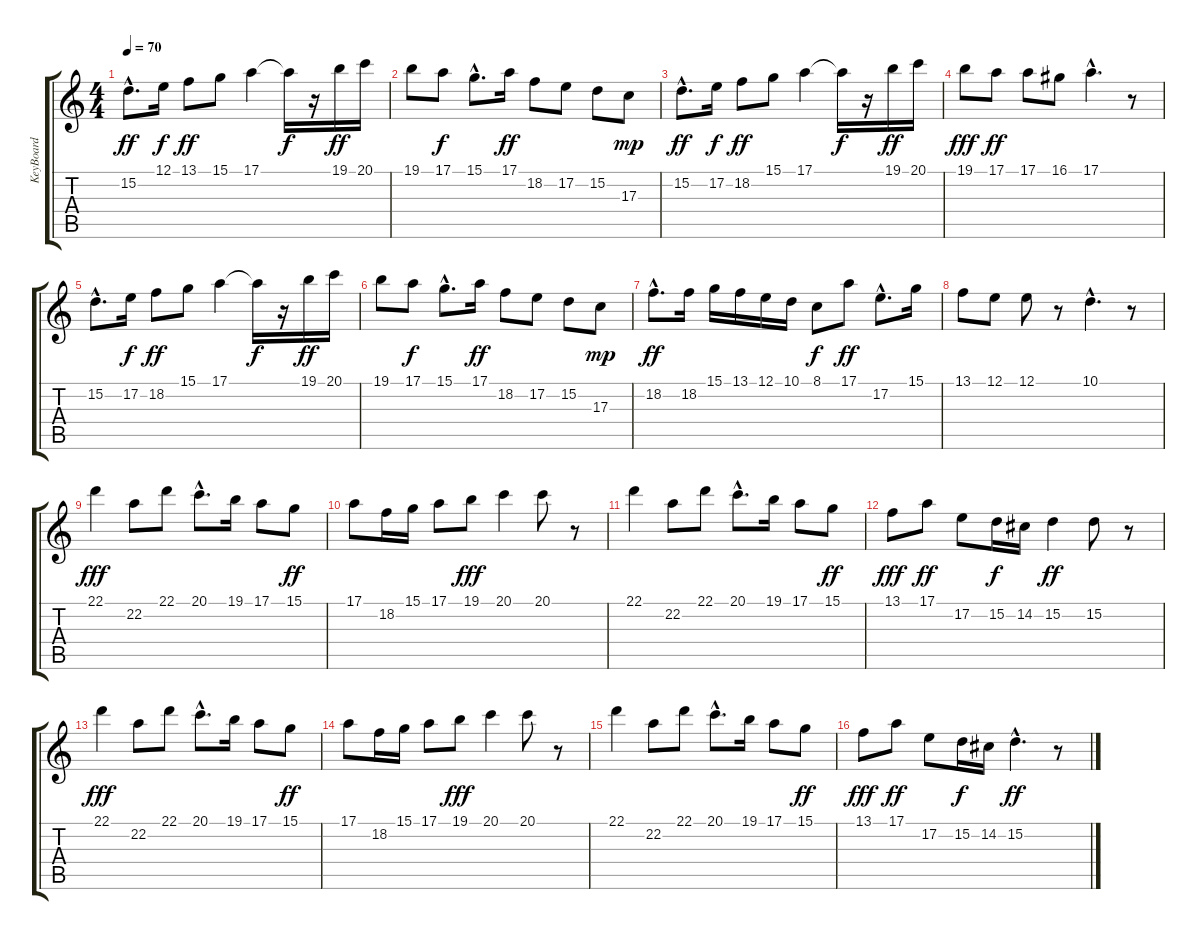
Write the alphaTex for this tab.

\track ("KeyBoard" "KeyBoard") {instrument recorder}
\staff {score tabs}
\tuning (E4 B3 G3 D3 A2 E2) {hide}
\ts (4 4)
\tempo 70
\clef g2
\ks c
15.2{hac}.8{d dy ff} 12.1.16{dy f} 13.1.8{dy ff} 15.1.8 17.1.4 17.1{t}.16{dy f} r.16 19.1.16{dy ff} 20.1.16 |
19.1.8 17.1.8{dy f} 15.1{hac}.8{d} 17.1.16{dy ff} 18.2.8 17.2.8 15.2.8 17.3.8{dy mp} |
15.2{hac}.8{d dy ff} 17.2.16{dy f} 18.2.8{dy ff} 15.1.8 17.1.4 17.1{t}.16{dy f} r.16 19.1.16{dy ff} 20.1.16 |
19.1.8{dy fff} 17.1.8{dy ff} 17.1.8 16.1.8 17.1{hac}.4{d} r.8 |
15.2{hac}.8{d} 17.2.16{dy f} 18.2.8{dy ff} 15.1.8 17.1.4 17.1{t}.16{dy f} r.16 19.1.16{dy ff} 20.1.16 |
19.1.8 17.1.8{dy f} 15.1{hac}.8{d} 17.1.16{dy ff} 18.2.8 17.2.8 15.2.8 17.3.8{dy mp} |
18.2{hac}.8{d dy ff} 18.2.16 15.1.16 13.1.16 12.1.16 10.1.16 8.1.8{dy f} 17.1.8{dy ff} 17.2{hac}.8{d} 15.1.16 |
13.1.8 12.1.8 12.1.8 r.8 10.1{hac}.4{d} r.8 |
22.1.4{dy fff} 22.2.8 22.1.8 20.1{hac}.8{d} 19.1.16 17.1.8 15.1.8{dy ff} |
17.1.8 18.2.16 15.1.16 17.1.8 19.1.8{dy fff} 20.1.4 20.1.8 r.8 |
22.1.4 22.2.8 22.1.8 20.1{hac}.8{d} 19.1.16 17.1.8 15.1.8{dy ff} |
13.1.8{dy fff} 17.1.8{dy ff} 17.2.8 15.2.16{dy f} 14.2.16 15.2.4{dy ff} 15.2.8 r.8 |
22.1.4{dy fff} 22.2.8 22.1.8 20.1{hac}.8{d} 19.1.16 17.1.8 15.1.8{dy ff} |
17.1.8 18.2.16 15.1.16 17.1.8 19.1.8{dy fff} 20.1.4 20.1.8 r.8 |
22.1.4 22.2.8 22.1.8 20.1{hac}.8{d} 19.1.16 17.1.8 15.1.8{dy ff} |
13.1.8{dy fff} 17.1.8{dy ff} 17.2.8 15.2.16{dy f} 14.2.16 15.2{hac}.4{d dy ff} r.8
